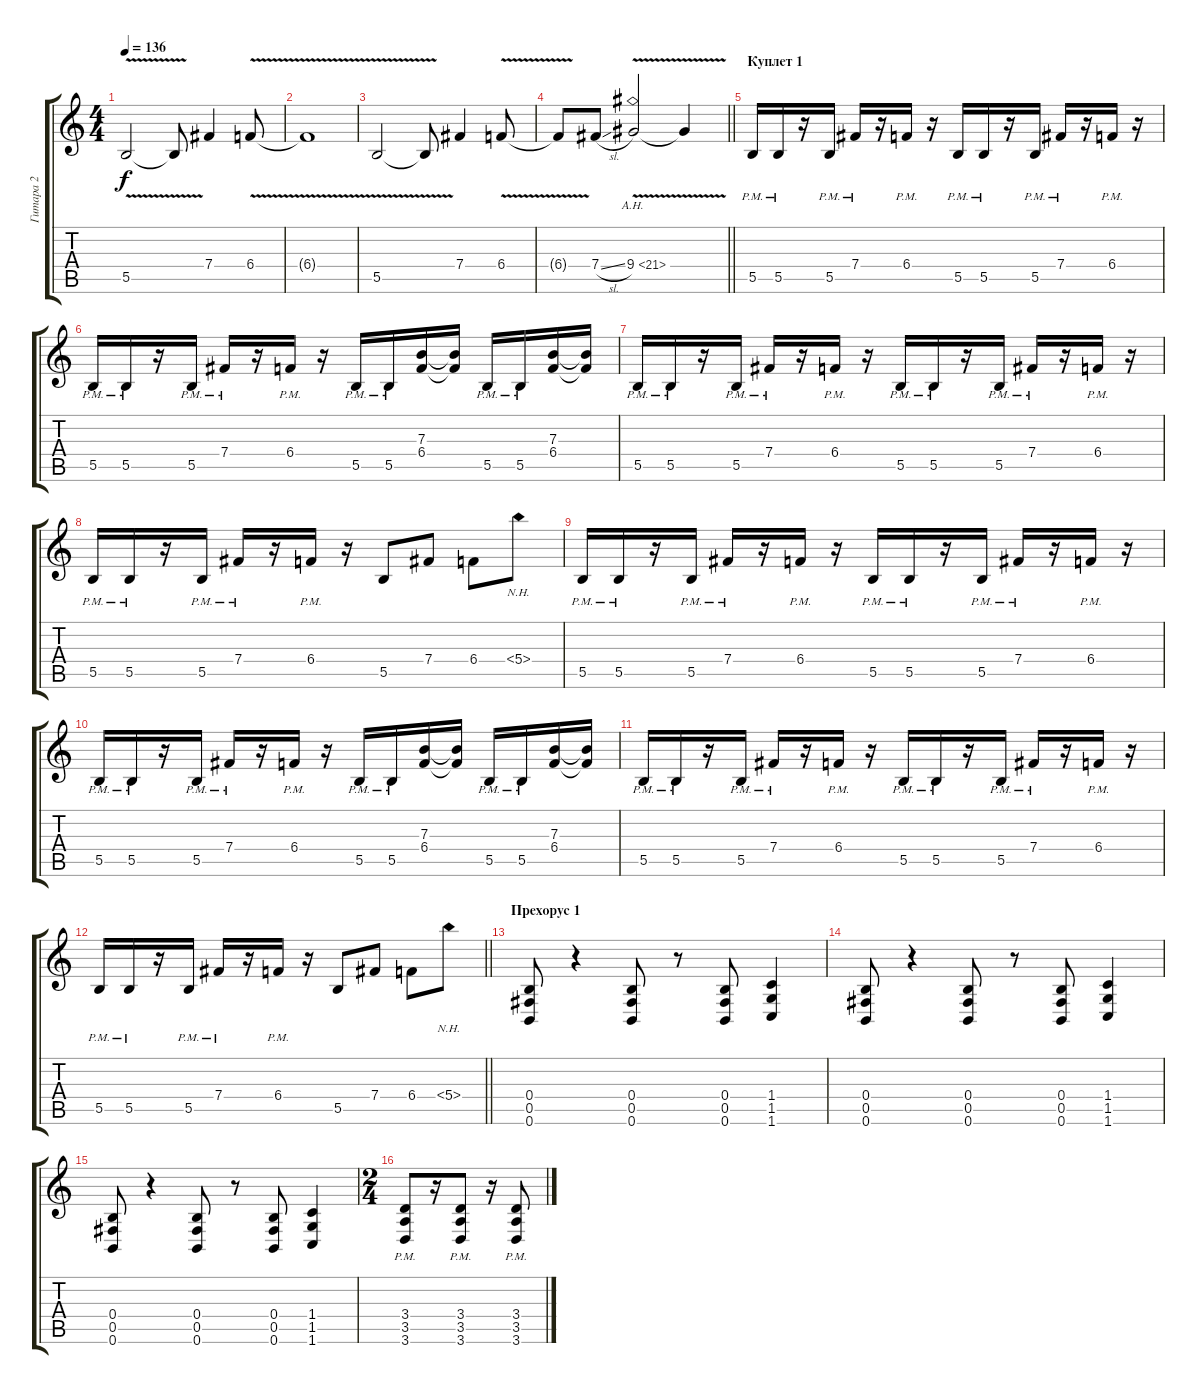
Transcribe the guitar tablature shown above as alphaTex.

\track ("Гитара 2" "Гитара 2") {instrument distortionguitar}
\staff {score tabs}
\tuning (Db4 Ab3 E3 B2 Gb2 B1) {hide}
\ts (4 4)
\tempo 136
\clef g2
\ks c
5.5{v}.2{dy f} 5.5{t}.8 7.4.4 6.4{v}.8 |
6.4{t}.1 |
5.5{v}.2 5.5{t}.8 7.4.4 6.4{v}.8 |
\barLineRight lightlight
6.4{t}.8 7.4{sl}.8 9.4{ah 12 v}.2 9.4{t}.4 |
\section ("" "Куплет 1")
5.5{pm}.16 5.5{pm}.16 r.16 5.5{pm}.16 7.4{pm}.16 r.16 6.4{pm}.16 r.16 5.5{pm}.16 5.5{pm}.16 r.16 5.5{pm}.16 7.4{pm}.16 r.16 6.4{pm}.16 r.16 |
5.5{pm}.16 5.5{pm}.16 r.16 5.5{pm}.16 7.4{pm}.16 r.16 6.4{pm}.16 r.16 5.5{pm}.16 5.5{pm}.16 (7.3 6.4).16 (7.3{t} 6.4{t}).16 5.5{pm}.16 5.5{pm}.16 (7.3 6.4).16 (7.3{t} 6.4{t}).16 |
5.5{pm}.16 5.5{pm}.16 r.16 5.5{pm}.16 7.4{pm}.16 r.16 6.4{pm}.16 r.16 5.5{pm}.16 5.5{pm}.16 r.16 5.5{pm}.16 7.4{pm}.16 r.16 6.4{pm}.16 r.16 |
5.5{pm}.16 5.5{pm}.16 r.16 5.5{pm}.16 7.4{pm}.16 r.16 6.4{pm}.16 r.16 5.5.8 7.4.8 6.4.8 5.4{nh}.8 |
5.5{pm}.16 5.5{pm}.16 r.16 5.5{pm}.16 7.4{pm}.16 r.16 6.4{pm}.16 r.16 5.5{pm}.16 5.5{pm}.16 r.16 5.5{pm}.16 7.4{pm}.16 r.16 6.4{pm}.16 r.16 |
5.5{pm}.16 5.5{pm}.16 r.16 5.5{pm}.16 7.4{pm}.16 r.16 6.4{pm}.16 r.16 5.5{pm}.16 5.5{pm}.16 (7.3 6.4).16 (7.3{t} 6.4{t}).16 5.5{pm}.16 5.5{pm}.16 (7.3 6.4).16 (7.3{t} 6.4{t}).16 |
5.5{pm}.16 5.5{pm}.16 r.16 5.5{pm}.16 7.4{pm}.16 r.16 6.4{pm}.16 r.16 5.5{pm}.16 5.5{pm}.16 r.16 5.5{pm}.16 7.4{pm}.16 r.16 6.4{pm}.16 r.16 |
\barLineRight lightlight
5.5{pm}.16 5.5{pm}.16 r.16 5.5{pm}.16 7.4{pm}.16 r.16 6.4{pm}.16 r.16 5.5.8 7.4.8 6.4.8 5.4{nh}.8 |
\section ("" "Прехорус 1")
(0.4 0.5 0.6).8 r.4 (0.4 0.5 0.6).8 r.8 (0.4 0.5 0.6).8 (1.4 1.5 1.6).4 |
(0.4 0.5 0.6).8 r.4 (0.4 0.5 0.6).8 r.8 (0.4 0.5 0.6).8 (1.4 1.5 1.6).4 |
(0.4 0.5 0.6).8 r.4 (0.4 0.5 0.6).8 r.8 (0.4 0.5 0.6).8 (1.4 1.5 1.6).4 |
\ts (2 4)
(3.4{pm} 3.5{pm} 3.6{pm}).8 r.16 (3.4{pm} 3.5{pm} 3.6{pm}).8 r.16 (3.4{pm} 3.5{pm} 3.6{pm}).8
